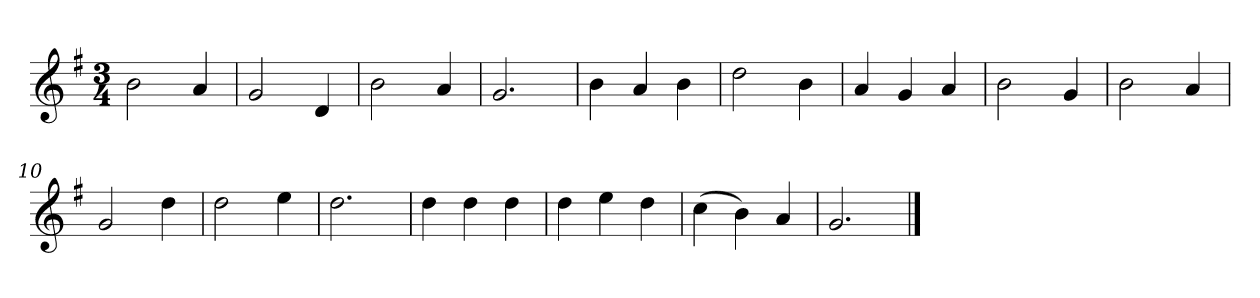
**kern
*part1
*staff1
*k[f#]
*M3/4
*MM120
=1
2b
4a
=2
2g
4d
=3
2b
4a
=4
2.g
=5
4b
4a
4b
=6
2dd
4b
=7
4a
4g
4a
=8
2b
4g
=9
2b
4a
=10
2g
4dd
=11
2dd
4ee
=12
2.dd
=13
4dd
4dd
4dd
=14
4dd
4ee
4dd
=15
(4cc
4b)
4a
=16
2.g
==
*-
